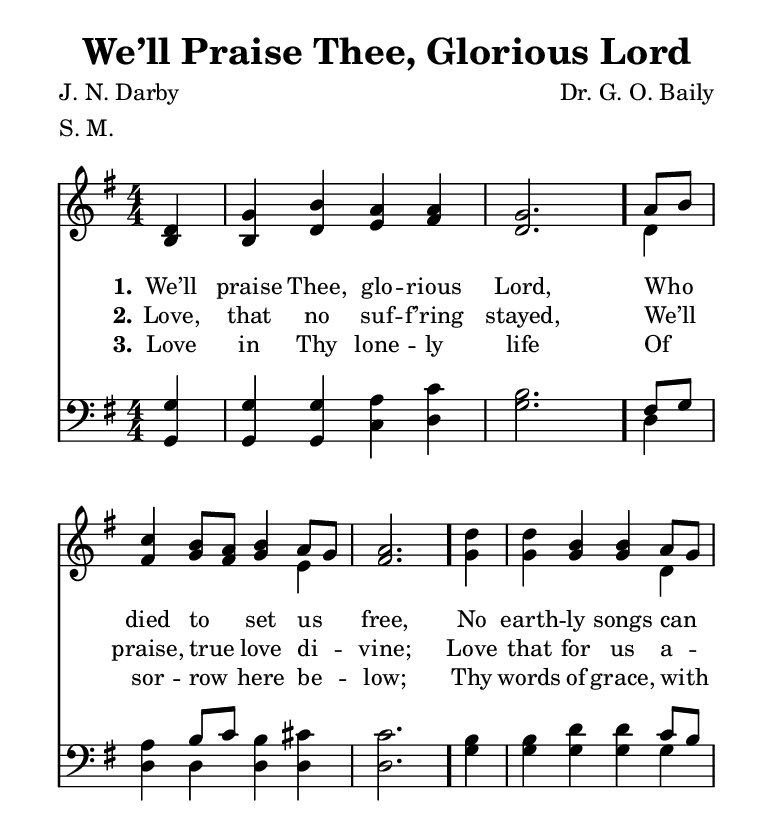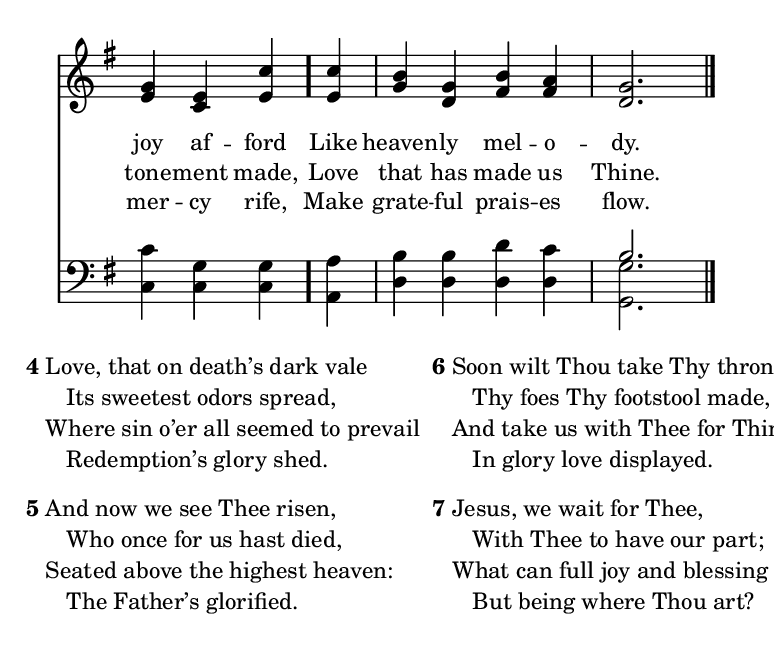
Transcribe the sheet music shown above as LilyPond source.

\include "common/global.ily"
\paper {
  \include "common/paper.ily"
  ragged-bottom = ##t
  score-markup-spacing.padding = 2
score-markup-spacing.basic-distance = 2

}

\header{
  hymnnumber = "266"
  title = "We’ll Praise Thee, Glorious Lord"
  tunename = "Armington" % not found at hymnary.org
  meter = "S. M."
  poet = "J. N. Darby" % see https://hymnary.org/text/well_praise_thee_glorious_lord
  composer = "Dr. G. O. Baily" % not found at hymnary.org
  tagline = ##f
}

global = {
  \include "common/overrides.ily"
  \override Staff.TimeSignature.style = #'numbered
  \time 4/4
  \override Score.MetronomeMark.transparent = ##t % hide all fermata changes too
  \tempo 4=80
  \key g \major
  \partial 4
  \autoBeamOff
}

notesSoprano = {
\global
\relative c' {

  d4 | g b a a | g2.
  a8[ b] | c4 b8[ a] b4 a8[ g] | a2. \eogbreak
  d4 | d b b a8[ g] | g4 e c'
  c4 | b4 g b a | g2.

  \bar "|."

}
}

notesAlto = {
\global
\relative e' {

  b4 | b d e fis | d2.
  d4 | fis g8[ fis] g4 e | fis2.
  g4 | g g g d | e c e
  e4 | g d fis fis | d2.

}
}

notesTenor = {
\global
\relative a {

  g4 | g g a c | b2.
  fis8[ g] | a4 b8[ c] b4 cis | c2.
  b4 | b d d c8[ b] | c4 g g
  a | b b d c | b2.

}
}

notesBass = {
\global
\relative f, {

  g4 | g g c d | g2.
  d4 | d d d d | d2.
  g4 | g g g g | c, c c
  a4 | d d d d | <g g,>2.

}
}

wordsA = \lyricmode {
\set stanza = "1."

We’ll praise Thee, glo -- rious Lord, \bar "."
Who died to set us free, \bar "."
No earth -- ly songs can joy af -- ford \bar "."
Like heaven -- ly mel -- o -- dy. \bar "."

}

wordsB = \lyricmode {
\set stanza = "2."

Love, that no suf -- f’ring stayed,
We’ll praise, true love di -- vine;
Love that for us a -- tone -- ment made,
Love that has made us Thine.

}

wordsC = \lyricmode {
\set stanza = "3."

Love in Thy lone -- ly life
Of sor -- row here be -- low;
Thy words of grace, with mer -- cy rife,
Make grate -- ful prais -- es flow.

}

wordsD = \markuplist {

\line { Love, that on death’s dark vale }
\line { { \hspace #2 } Its sweetest odors spread, }
\line { Where sin o’er all seemed to prevail }
\line { { \hspace #2 } Redemption’s glory shed. }

}

wordsE = \markuplist {

\line { And now we see Thee risen, }
\line { { \hspace #2 } Who once for us hast died, }
\line { Seated above the highest heaven: }
\line { { \hspace #2 } The Father’s glorified. }

}

wordsF = \markuplist {

\line { Soon wilt Thou take Thy throne, }
\line { { \hspace #2 } Thy foes Thy footstool made, }
\line { And take us with Thee for Thine own, }
\line { { \hspace #2 } In glory love displayed. }

}

wordsG = \markuplist {

\line { Jesus, we wait for Thee, }
\line { { \hspace #2 } With Thee to have our part; }
\line { What can full joy and blessing be }
\line { { \hspace #2 } But being where Thou art? }

}

\score {
  \context ChoirStaff <<
    \context Staff = upper <<
      \set Staff.autoBeaming = ##f
      \set ChoirStaff.systemStartDelimiter = #'SystemStartBar
      \set ChoirStaff.printPartCombineTexts = ##f
      \partcombine #'(2 . 11) \notesSoprano \notesAlto
      \context NullVoice = sopranos { \voiceOne << \notesSoprano >> }
      \context Lyrics = one   \lyricsto sopranos \wordsA
      \context Lyrics = two   \lyricsto sopranos \wordsB
      \context Lyrics = three \lyricsto sopranos \wordsC
    >>
    \context Staff = men <<
      \set Staff.autoBeaming = ##f
      \clef bass
      \set ChoirStaff.printPartCombineTexts = ##f
      \partcombine #'(2 . 11) \notesTenor \notesBass
    >>
  >>
  \layout {
    \include "common/layout.ily"
  }
  #(cond ((ly:get-option 'eog-midi-permitted) #{ \midi{
    \include "common/midi.ily"
  } #}))
}

\noPageBreak

\markup { \vcenter \column {
  \vspace #0.2 % not enough space for \vspace #1
  \fill-line {
    \null
    \column {
    \line{ \bold 4 \column { \wordsD } } \combine \null \vspace #0.4
    \line{ \bold 5 \column { \wordsE } }
    }
    \null
    \column {
    \line{ \bold 6 \column { \wordsF } } \combine \null \vspace #0.4
    \line{ \bold 7 \column { \wordsG } }
    }
    \null
  }
  \vspace #0.2 % not enough space for \vspace #1
} }

\version "2.19.49"  % necessary for upgrading to future LilyPond versions.

% vi:set et ts=2 sw=2 ai nocindent syntax=lilypond:
